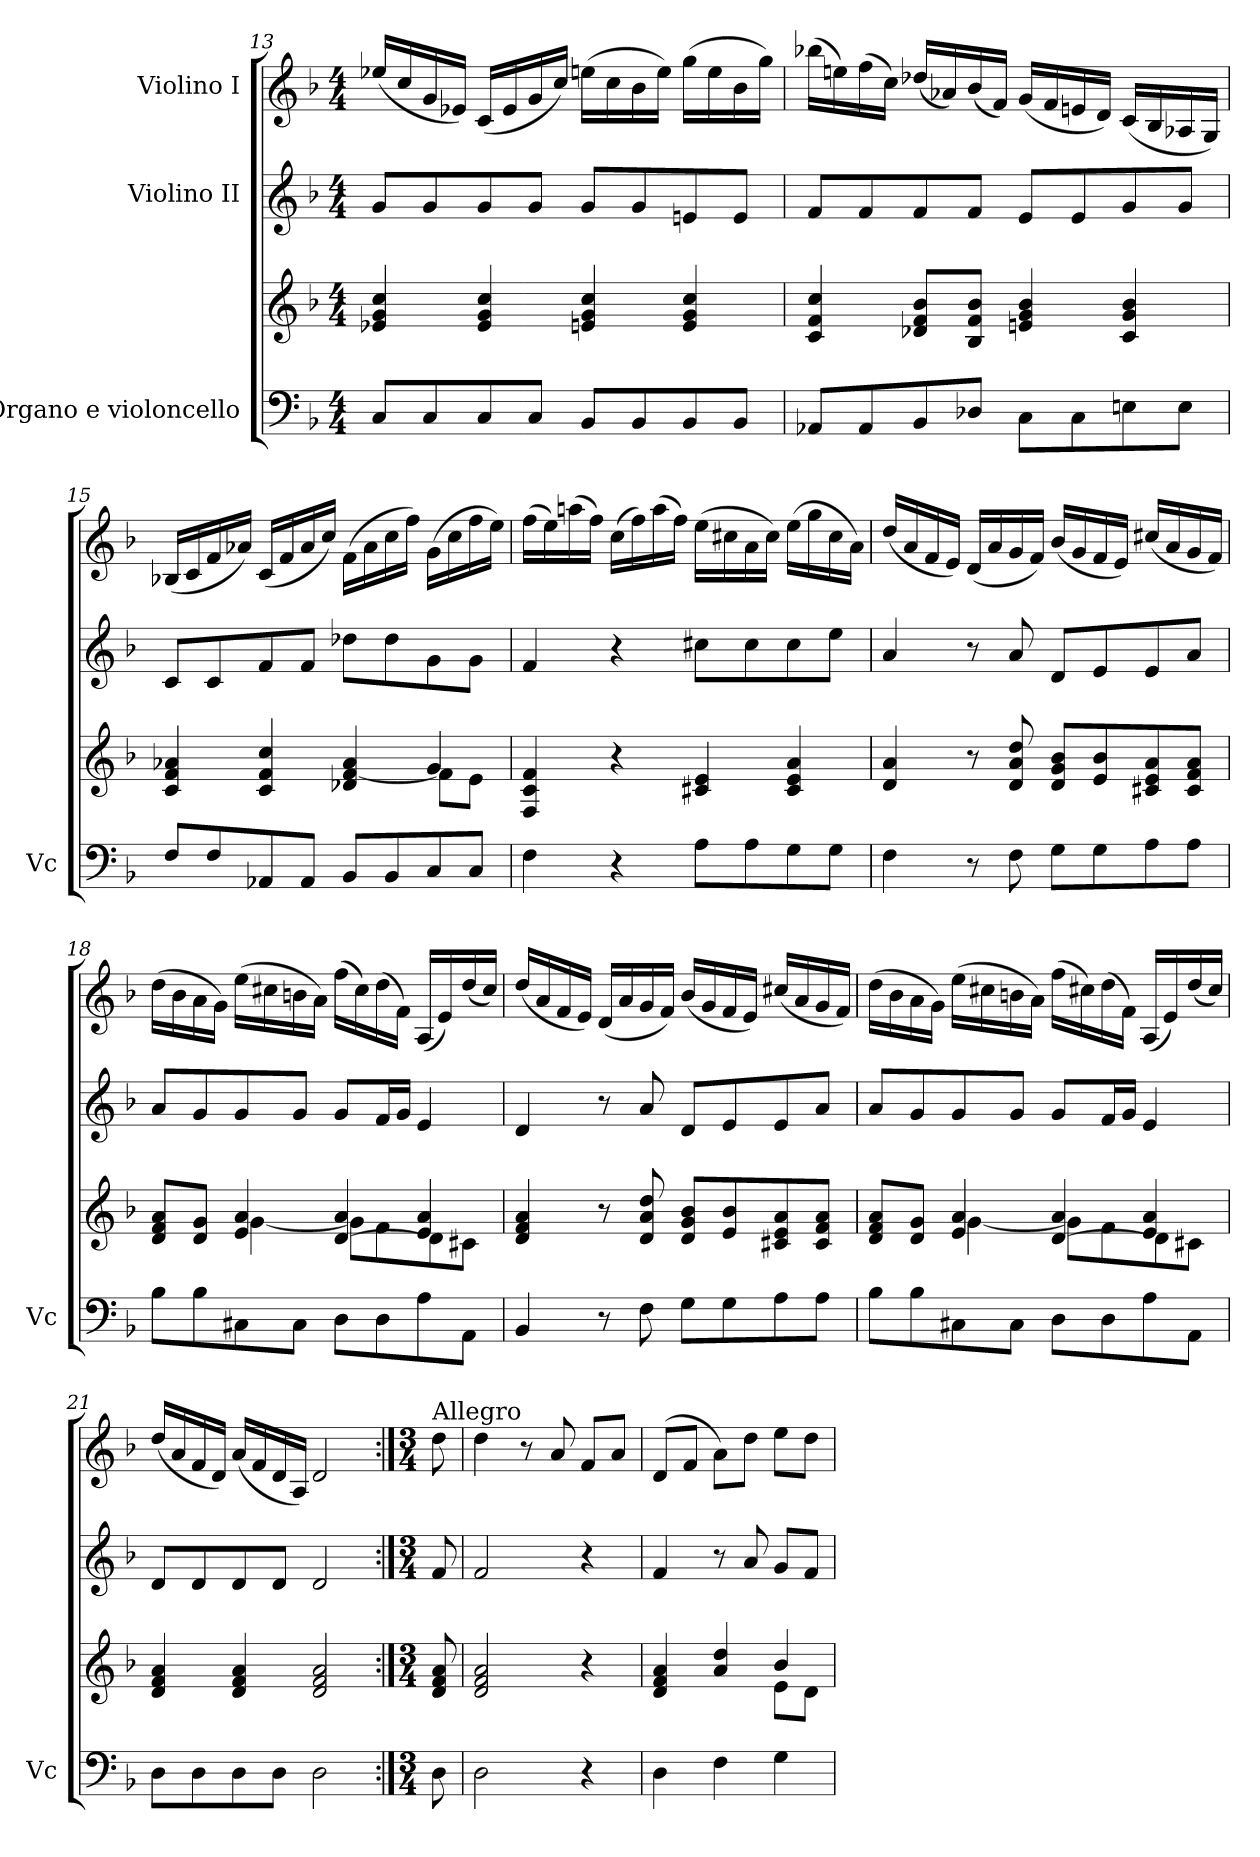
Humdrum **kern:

**kern	**kern	**dynam	**kern	**dynam	**kern	**dynam
*part3	*part3	*part3	*part2	*part2	*part1	*part1
*staff4	*staff3	*staff3/4	*staff2	*staff2	*staff1	*staff1
*I"Organo e  violoncello	*	*	*I"Violino II	*	*I"Violino I	*
*I'Vc	*	*	*	*	*	*
*clefF4	*clefG2	*	*clefG2	*	*clefG2	*
*k[b-]	*k[b-]	*	*k[b-]	*	*k[b-]	*
*M4/4	*M4/4	*	*M4/4	*	*M4/4	*
=13	=13	=13	=13	=13	=13	=13
8C/L	4e-X/ 4g/ 4cc/	.	8g/L	.	(<16ee-X/LL	.
.	.	.	.	.	16cc/	.
8C/	.	.	8g/	.	16g/	.
.	.	.	.	.	16e-X/JJ)	.
8C/	4e-/ 4g/ 4cc/	.	8g/	.	(<16c/LL	.
.	.	.	.	.	16e-/	.
8C/J	.	.	8g/J	.	16g/	.
.	.	.	.	.	16cc/JJ)	.
8BB-/L	4en/ 4g/ 4cc/	.	8g/L	.	(>16een\LL	.
.	.	.	.	.	16cc\	.
8BB-/	.	.	8g/	.	16b-\	.
.	.	.	.	.	16ee\JJ)	.
8BB-/	4e/ 4g/ 4cc/	.	8en/	.	(>16gg\LL	.
.	.	.	.	.	16ee\	.
8BB-/J	.	.	8e/J	.	16b-\	.
.	.	.	.	.	16gg\JJ)	.
=14	=14	=14	=14	=14	=14	=14
8AA-X/L	4c/ 4f/ 4cc/	.	8f/L	.	(>16bb-X\LL	.
.	.	.	.	.	16een\)	.
8AA-/	.	.	8f/	.	(>16ff\	.
.	.	.	.	.	16cc\JJ)	.
8BB-/	8d-X/ 8f/ 8b-/L	.	8f/	.	(<16dd-X/LL	.
.	.	.	.	.	16a-X/)	.
8D-X/J	8B-/ 8f/ 8b-/J	.	8f/J	.	(<16b-/	.
.	.	.	.	.	16f/JJ)	.
8C\L	4en/ 4g/ 4b-/	.	8e/L	.	(<16g/LL	.
.	.	.	.	.	16f/	.
8C\	.	.	8e/	.	16en/	.
.	.	.	.	.	16d/JJ)	.
8En\	4c/ 4g/ 4b-/	.	8g/	.	(<16c/LL	.
.	.	.	.	.	16B-/	.
8E\J	.	.	8g/J	.	16A-X/	.
.	.	.	.	.	16G/JJ)	.
!!LO:LB:g=z
=15	=15	=15	=15	=15	=15	=15
*	*^	*	*	*	*	*
8F/L	4c/ 4f/ 4a-X/	2.ryy	.	8c/L	.	(<16B-X/LL	.
.	.	.	.	.	.	16c/	.
8F/	.	.	.	8c/	.	16f/	.
.	.	.	.	.	.	16a-X/JJ)	.
8AA-X/	4c/ 4f/ 4cc/	.	.	8f/	.	(<16c/LL	.
.	.	.	.	.	.	16f/	.
8AA-/J	.	.	.	8f/J	.	16a-/	.
.	.	.	.	.	.	16cc/JJ)	.
8BB-/L	4d-X/ [4f/ 4a-/	.	.	8dd-X\L	.	(>16f\LL	.
.	.	.	.	.	.	16a-\	.
8BB-/	.	.	.	8dd-\	.	16cc\	.
.	.	.	.	.	.	16ff\JJ)	.
8C/	4g/	8f\L]	.	8g\	.	(>16g\LL	.
.	.	.	.	.	.	16cc\	.
8C/J	.	8e\J	.	8g\J	.	16ff\	.
.	.	.	.	.	.	16ee\JJ)	.
*	*v	*v	*	*	*	*	*
=16	=16	=16	=16	=16	=16	=16
4F\	4F/ 4c/ 4f/	.	4f/	.	(>16ff\LL	.
.	.	.	.	.	16ee\)	.
.	.	.	.	.	(>16aan\	.
.	.	.	.	.	16ff\JJ)	.
4r	4r	.	4r	.	(>16cc\LL	.
.	.	.	.	.	16ff\)	.
.	.	.	.	.	(>16aa\	.
.	.	.	.	.	16ff\JJ)	.
8A\L	4c#X/ 4e/	.	8cc#X\L	.	(>16ee\LL	.
.	.	.	.	.	16cc#X\	.
8A\	.	.	8cc#\	.	16a\	.
.	.	.	.	.	16cc#\JJ)	.
8G\	4c#/ 4e/ 4a/	.	8cc#\	.	(>16ee\LL	.
.	.	.	.	.	16gg\	.
8G\J	.	.	8ee\J	.	16cc#\	.
.	.	.	.	.	16a\JJ)	.
=17	=17	=17	=17	=17	=17	=17
4F\	4d/ 4a/	.	4a/	.	(<16dd/LL	.
.	.	.	.	.	16a/	.
.	.	.	.	.	16f/	.
.	.	.	.	.	16e/JJ)	.
8r	8r	.	8r	.	(<16d/LL	.
.	.	.	.	.	16a/	.
8F\	8d/ 8a/ 8dd/	.	8a/	.	16g/	.
.	.	.	.	.	16f/JJ)	.
8G\L	8d/ 8g/ 8b-/L	.	8d/L	.	(<16b-/LL	.
.	.	.	.	.	16g/	.
8G\	8e/ 8b-/	.	8e/	.	16f/	.
.	.	.	.	.	16e/JJ)	.
8A\	8c#X/ 8e/ 8a/	.	8e/	.	(<16cc#X/LL	.
.	.	.	.	.	16a/	.
8A\J	8c#/ 8f/ 8a/J	.	8a/J	.	16g/	.
.	.	.	.	.	16f/JJ)	.
!!LO:LB:g=z
=18	=18	=18	=18	=18	=18	=18
*	*^	*	*	*	*	*
8B-\L	8d/ 8f/ 8a/L	4ryy	.	8a/L	.	(>16dd\LL	.
.	.	.	.	.	.	16b-\	.
8B-\	8d/ 8g/J	.	.	8g/	.	16a\	.
.	.	.	.	.	.	16g\JJ)	.
8C#X\	4e/ 4a/	[4g\	.	8g/	.	(>16ee\LL	.
.	.	.	.	.	.	16cc#X\	.
8C#\J	.	.	.	8g/J	.	16bn\	.
.	.	.	.	.	.	16a\JJ)	.
8D\L	[4d/ 4a/	8g\L]	.	8g/L	.	(>16ff\LL	.
.	.	.	.	.	.	16cc#\)	.
8D\	.	8f\	.	16f/L	.	(>16dd\	.
.	.	.	.	16g/JJ	.	16f\JJ)	.
8A\	4e/ 4a/	8d\]	.	4e/	.	(<16A/LL	.
.	.	.	.	.	.	16e/)	.
8AA\J	.	8c#X\J	.	.	.	(<16dd/	.
.	.	.	.	.	.	16cc#/JJ)	.
*	*v	*v	*	*	*	*	*
=19	=19	=19	=19	=19	=19	=19
!	!	!	!	!	!	!LO:DY:b
4BB-/	4d/ 4f/ 4a/	.	4d/	.	(<16dd/LL	other-dynamics
.	.	.	.	.	16a/	.
.	.	.	.	.	16f/	.
.	.	.	.	.	16e/JJ)	.
8r	8r	.	8r	.	(<16d/LL	.
.	.	.	.	.	16a/	.
!	!	!LO:DY:b	!	!LO:DY:b	!	!
8F\	8d/ 8a/ 8dd/	other-dynamics	8a/	other-dynamics	16g/	.
.	.	.	.	.	16f/JJ)	.
8G\L	8d/ 8g/ 8b-/L	.	8d/L	.	(<16b-/LL	.
.	.	.	.	.	16g/	.
8G\	8e/ 8b-/	.	8e/	.	16f/	.
.	.	.	.	.	16e/JJ)	.
8A\	8c#X/ 8e/ 8a/	.	8e/	.	(<16cc#X/LL	.
.	.	.	.	.	16a/	.
8A\J	8c#/ 8f/ 8a/J	.	8a/J	.	16g/	.
.	.	.	.	.	16f/JJ)	.
=20	=20	=20	=20	=20	=20	=20
*	*^	*	*	*	*	*
8B-\L	8d/ 8f/ 8a/L	4ryy	.	8a/L	.	(>16dd\LL	.
.	.	.	.	.	.	16b-\	.
8B-\	8d/ 8g/J	.	.	8g/	.	16a\	.
.	.	.	.	.	.	16g\JJ)	.
8C#X\	4e/ 4a/	[4g\	.	8g/	.	(>16ee\LL	.
.	.	.	.	.	.	16cc#X\	.
8C#\J	.	.	.	8g/J	.	16bn\	.
.	.	.	.	.	.	16a\JJ)	.
8D\L	[4d/ 4a/	8g\L]	.	8g/L	.	(>16ff\LL	.
.	.	.	.	.	.	16cc#X\)	.
8D\	.	8f\	.	16f/L	.	(>16dd\	.
.	.	.	.	16g/JJ	.	16f\JJ)	.
8A\	4e/ 4a/	8d\]	.	4e/	.	(<16A/LL	.
.	.	.	.	.	.	16e/)	.
8AA\J	.	8c#X\J	.	.	.	(<16dd/	.
.	.	.	.	.	.	16cc#/JJ)	.
*	*v	*v	*	*	*	*	*
=21	=21	=21	=21	=21	=21	=21
8D\L	4d/ 4f/ 4a/	.	8d/L	.	(<16dd/LL	.
.	.	.	.	.	16a/	.
8D\	.	.	8d/	.	16f/	.
.	.	.	.	.	16d/JJ)	.
8D\	4d/ 4f/ 4a/	.	8d/	.	(<16a/LL	.
.	.	.	.	.	16f/	.
8D\J	.	.	8d/J	.	16d/	.
.	.	.	.	.	16A/JJ)	.
2D\	2d/ 2f/ 2a/	.	2d/	.	2d/	.
!!LO:PB:g=z
=22:|!	=22:|!	=22:|!	=22:|!	=22:|!	=22:|!	=22:|!
*M3/4	*M3/4	*	*M3/4	*	*M3/4	*
!	!	!	!	!	!LO:TX:a:t=Allegro	!
8D\	8d/ 8f/ 8a/	.	8f/	.	8dd\	.
=23	=23	=23	=23	=23	=23	=23
2D\	2d/ 2f/ 2a/	.	2f/	.	4dd\	.
.	.	.	.	.	8r	.
.	.	.	.	.	8a/	.
4r	4r	.	4r	.	8f/L	.
.	.	.	.	.	8a/J	.
=24	=24	=24	=24	=24	=24	=24
*	*^	*	*	*	*	*
4D\	4d/ 4f/ 4a/	2ryy	.	4f/	.	(<8d/L	.
.	.	.	.	.	.	8f/J	.
4F\	4a/ 4dd/	.	.	8r	.	8a\L)	.
.	.	.	.	8a/	.	8dd\J	.
4G\	4b-/	8e\L	.	8g/L	.	8ee\L	.
.	.	8d\J	.	8f/J	.	8dd\J	.
*	*v	*v	*	*	*	*	*
=	=	=	=	=	=	=
*-	*-	*-	*-	*-	*-	*-
